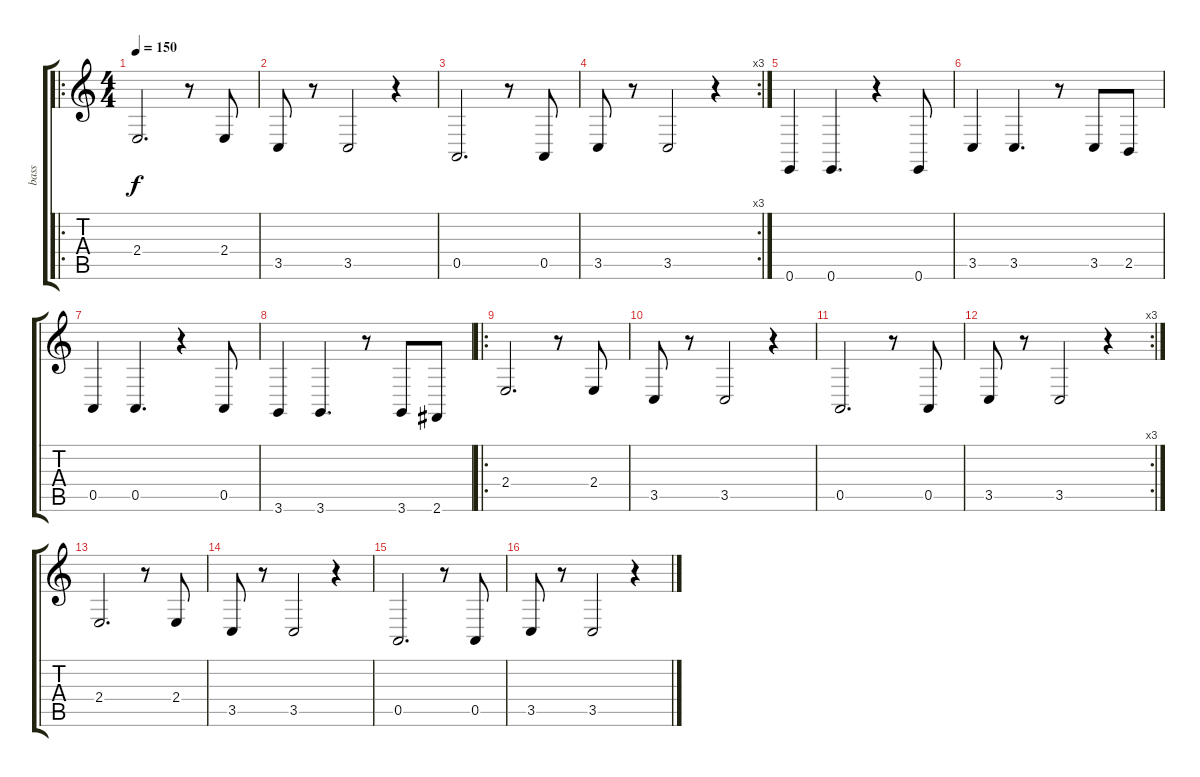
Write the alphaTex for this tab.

\track ("bass" "bass") {instrument lead8bassandlead}
\staff {score tabs}
\tuning (E4 B3 G3 D3 A2 E2) {hide}
\ro
\ts (4 4)
\tempo 150
\clef g2
\ks c
2.4.2{d dy f} r.8 2.4.8 |
3.5.8 r.8 3.5.2 r.4 |
0.5.2{d} r.8 0.5.8 |
\rc 3
3.5.8 r.8 3.5.2 r.4 |
0.6.4 0.6.4{d} r.4 0.6.8 |
3.5.4 3.5.4{d} r.8 3.5.8 2.5.8 |
0.5.4 0.5.4{d} r.4 0.5.8 |
3.6.4 3.6.4{d} r.8 3.6.8 2.6.8 |
\ro
2.4.2{d} r.8 2.4.8 |
3.5.8 r.8 3.5.2 r.4 |
0.5.2{d} r.8 0.5.8 |
\rc 3
3.5.8 r.8 3.5.2 r.4 |
2.4.2{d} r.8 2.4.8 |
3.5.8 r.8 3.5.2 r.4 |
0.5.2{d} r.8 0.5.8 |
3.5.8 r.8 3.5.2 r.4
